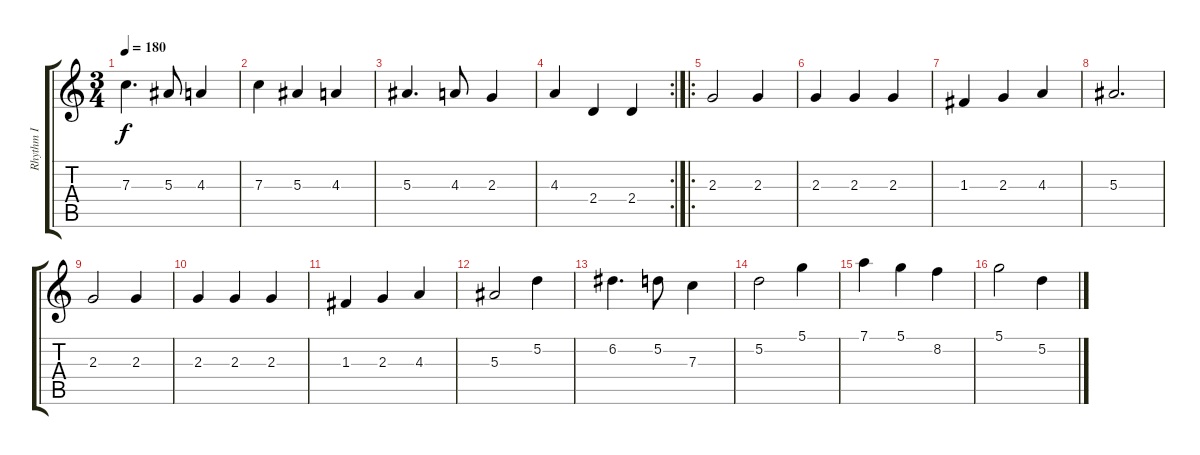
\track ("Rhythm I" "Rhythm I") {instrument distortionguitar}
\staff {score tabs}
\tuning (D4 A3 F3 C3 G2 D2) {hide}
\ts (3 4)
\tempo 180
\clef g2
\ks c
7.3.4{d dy f} 5.3.8 4.3.4 |
7.3.4 5.3.4 4.3.4 |
5.3.4{d} 4.3.8 2.3.4 |
\rc 2
4.3.4 2.4.4 2.4.4 |
\ro
2.3.2 2.3.4 |
2.3.4 2.3.4 2.3.4 |
1.3.4 2.3.4 4.3.4 |
5.3.2{d} |
2.3.2 2.3.4 |
2.3.4 2.3.4 2.3.4 |
1.3.4 2.3.4 4.3.4 |
5.3.2 5.2.4 |
6.2.4{d} 5.2.8 7.3.4 |
5.2.2 5.1.4 |
7.1.4 5.1.4 8.2.4 |
5.1.2 5.2.4
